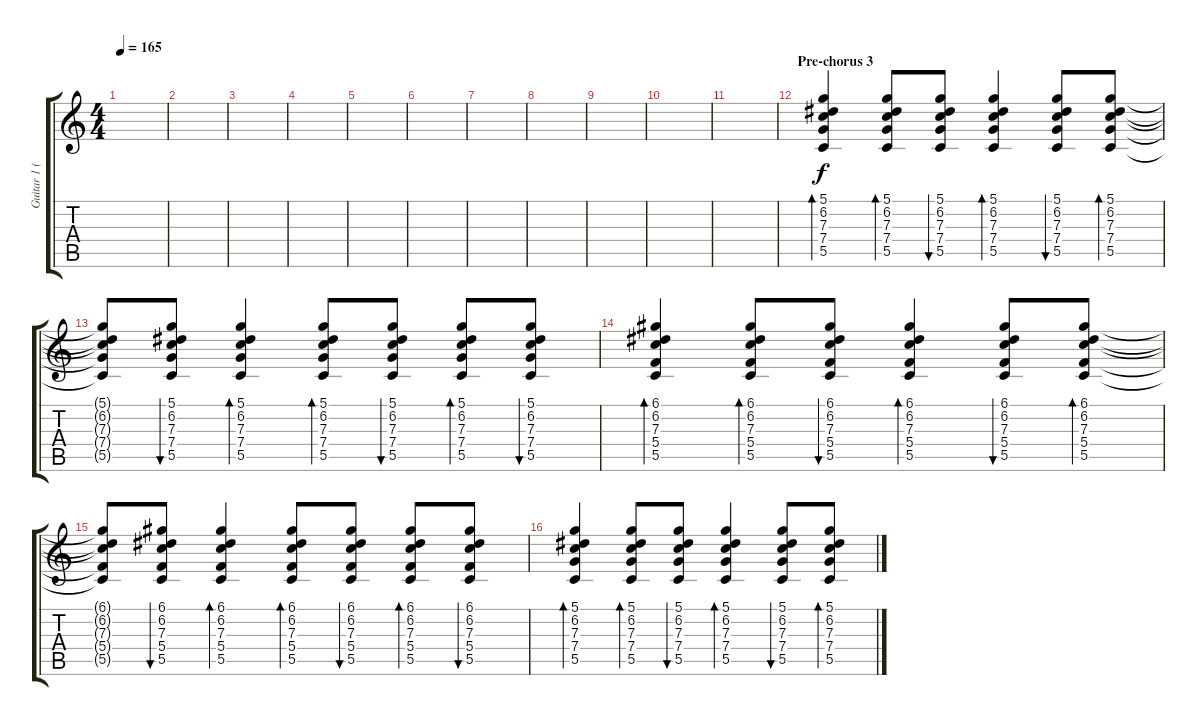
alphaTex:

\track ("Guitar 1 (clean)" "Guitar 1 (") {instrument electricguitarclean}
\staff {score tabs}
\tuning (D4 A3 F3 C3 G2 C2) {hide}
\ts (4 4)
\tempo 165
\clef g2
\ks c
|
|
|
|
|
|
|
|
|
|
|
\section ("" "Pre-chorus 3")
(5.1 6.2 7.3 7.4 5.5).4{bd 60 volume 16 instrument acousticguitarsteel} (5.1 6.2 7.3 7.4 5.5).8{bd 60} (5.1 6.2 7.3 7.4 5.5).8{bu 60} (5.1 6.2 7.3 7.4 5.5).4{bd 60} (5.1 6.2 7.3 7.4 5.5).8{bu 60} (5.1 6.2 7.3 7.4 5.5).8{bd 60} |
(5.1{t} 6.2{t} 7.3{t} 7.4{t} 5.5{t}).8 (5.1 6.2 7.3 7.4 5.5).8{bu 60} (5.1 6.2 7.3 7.4 5.5).4{bd 60} (5.1 6.2 7.3 7.4 5.5).8{bd 60} (5.1 6.2 7.3 7.4 5.5).8{bu 60} (5.1 6.2 7.3 7.4 5.5).8{bd 60} (5.1 6.2 7.3 7.4 5.5).8{bu 60} |
(6.1 6.2 7.3 5.4 5.5).4{bd 60} (6.1 6.2 7.3 5.4 5.5).8{bd 60} (6.1 6.2 7.3 5.4 5.5).8{bu 60} (6.1 6.2 7.3 5.4 5.5).4{bd 60} (6.1 6.2 7.3 5.4 5.5).8{bu 60} (6.1 6.2 7.3 5.4 5.5).8{bd 60} |
(6.1{t} 6.2{t} 7.3{t} 5.4{t} 5.5{t}).8 (6.1 6.2 7.3 5.4 5.5).8{bu 60} (6.1 6.2 7.3 5.4 5.5).4{bd 60} (6.1 6.2 7.3 5.4 5.5).8{bd 60} (6.1 6.2 7.3 5.4 5.5).8{bu 60} (6.1 6.2 7.3 5.4 5.5).8{bd 60} (6.1 6.2 7.3 5.4 5.5).8{bu 60} |
(5.1 6.2 7.3 7.4 5.5).4{bd 60} (5.1 6.2 7.3 7.4 5.5).8{bd 60} (5.1 6.2 7.3 7.4 5.5).8{bu 60} (5.1 6.2 7.3 7.4 5.5).4{bd 60} (5.1 6.2 7.3 7.4 5.5).8{bu 60} (5.1 6.2 7.3 7.4 5.5).8{bd 60}
